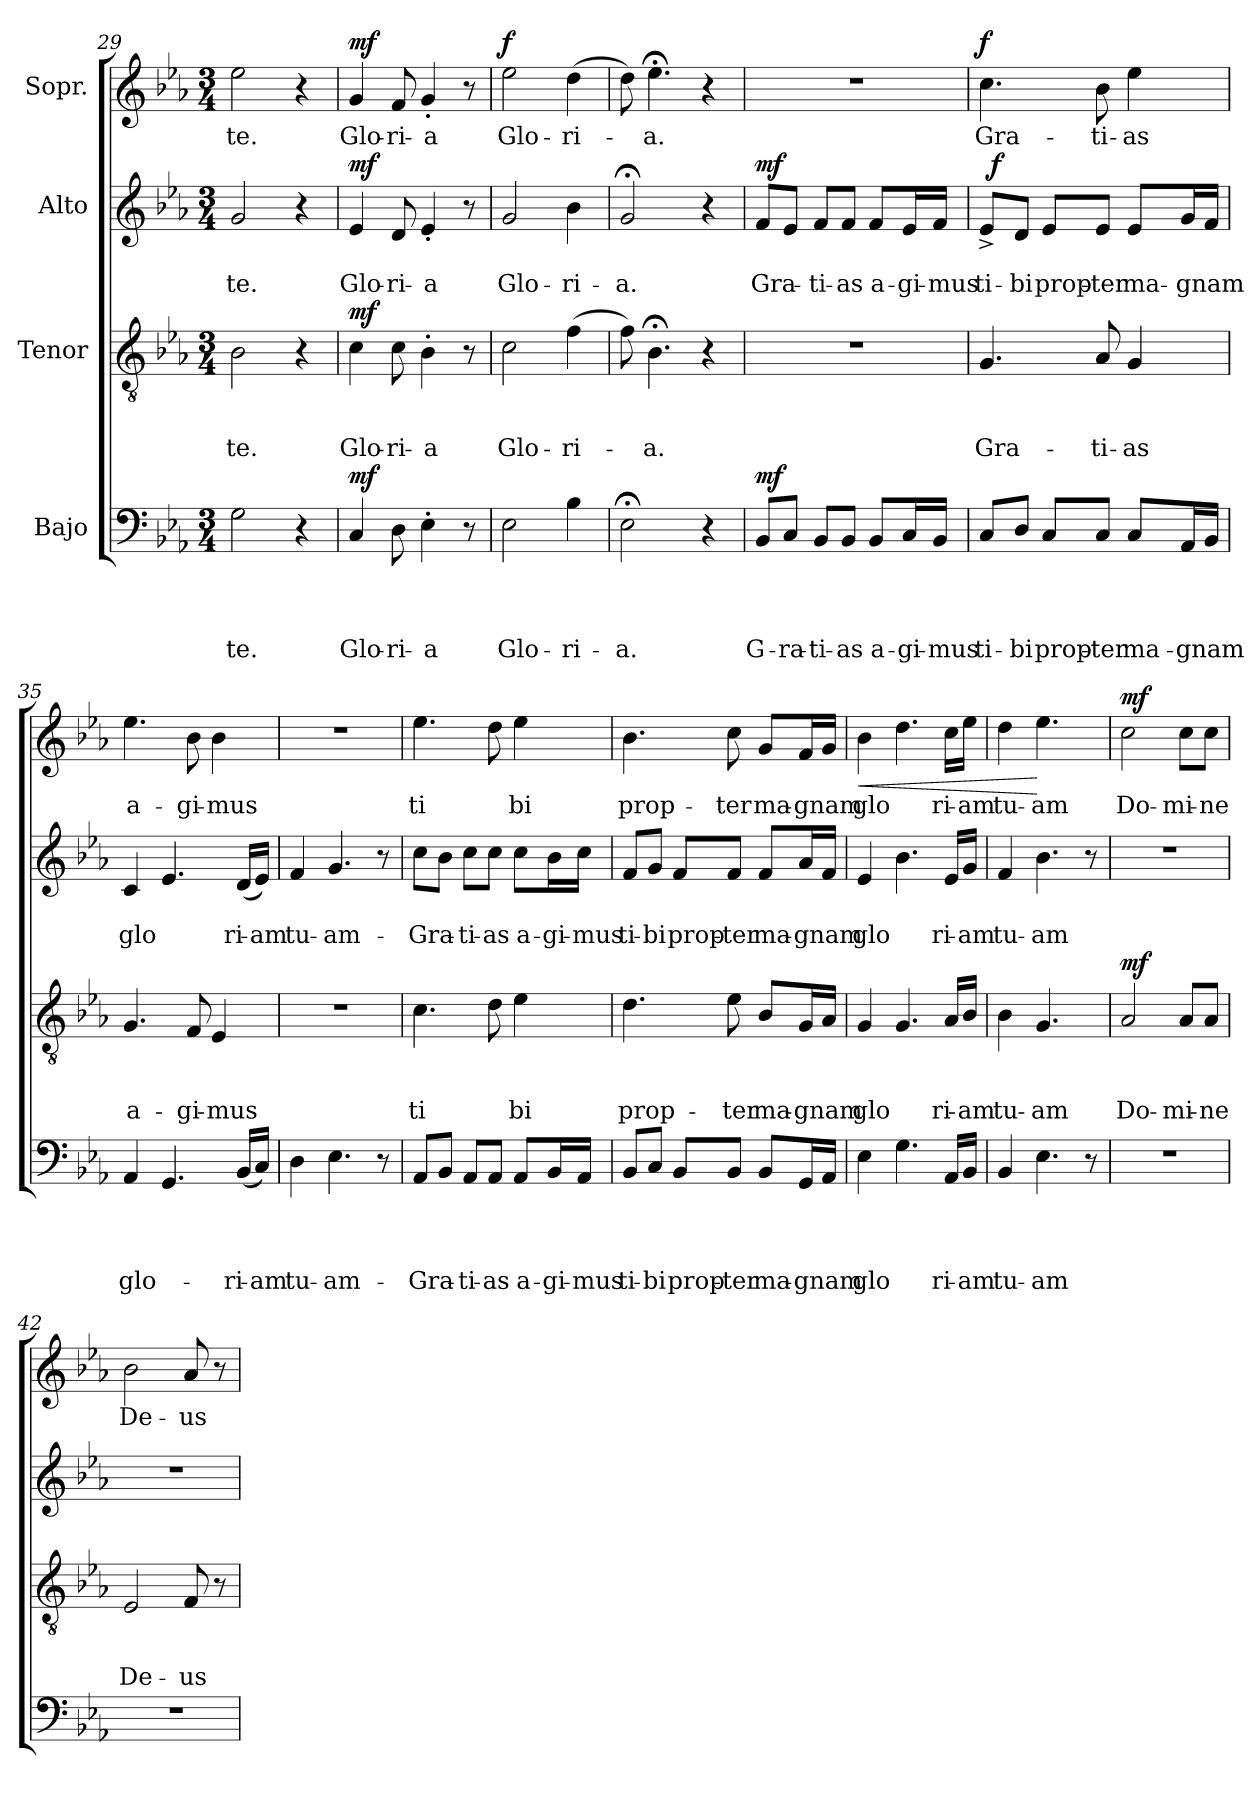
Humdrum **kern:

**kern	**text	**text	**text	**text	**dynam	**kern	**text	**text	**text	**dynam	**kern	**text	**text	**dynam	**kern	**text	**dynam
*part4	*part4	*part4	*part4	*part4	*part4	*part3	*part3	*part3	*part3	*part3	*part2	*part2	*part2	*part2	*part1	*part1	*part1
*staff4	*staff4	*staff4	*staff4	*staff4	*staff4	*staff3	*staff3	*staff3	*staff3	*staff3	*staff2	*staff2	*staff2	*staff2	*staff1	*staff1	*staff1
*I"Bajo	*	*	*	*	*	*I"Tenor	*	*	*	*	*I"Alto	*	*	*	*I"Sopr.	*	*
!!LO:LB:g=z
*clefF4	*	*	*	*	*	*clefGv2	*	*	*	*	*clefG2	*	*	*	*clefG2	*	*
*k[b-e-a-]	*	*	*	*	*	*k[b-e-a-]	*	*	*	*	*k[b-e-a-]	*	*	*	*k[b-e-a-]	*	*
*E-:	*	*	*	*	*	*E-:	*	*	*	*	*E-:	*	*	*	*E-:	*	*
*M3/4	*	*	*	*	*	*M3/4	*	*	*	*	*M3/4	*	*	*	*M3/4	*	*
=29	=29	=29	=29	=29	=29	=29	=29	=29	=29	=29	=29	=29	=29	=29	=29	=29	=29
!	!	!	!	!LO:LY:b	!	!	!	!	!LO:LY:b	!	!	!	!LO:LY:b	!	!	!LO:LY:b	!
2G\	.	.	.	te.	.	2B-\	.	.	te.	.	2g/	.	te.	.	2ee-\	te.	.
4r	.	.	.	.	.	4r	.	.	.	.	4r	.	.	.	4r	.	.
=30	=30	=30	=30	=30	=30	=30	=30	=30	=30	=30	=30	=30	=30	=30	=30	=30	=30
!	!	!	!	!LO:LY:b	!LO:DY:b	!	!	!	!LO:LY:b	!LO:DY:b	!	!	!LO:LY:b	!LO:DY:b	!	!LO:LY:b	!LO:DY:b
4C/	.	.	.	Glo-	mf	4c\	.	.	Glo-	mf	4e-/	.	Glo-	mf	4g/	Glo-	mf
!	!	!	!	!LO:LY:b	!	!	!	!	!LO:LY:b	!	!	!	!LO:LY:b	!	!	!LO:LY:b	!
8D\	.	.	.	-ri-	.	8c\	.	.	-ri-	.	8d/	.	-ri-	.	8f/	-ri-	.
!	!	!	!	!LO:LY:b:rj	!	!	!	!	!LO:LY:b:rj	!	!	!	!LO:LY:b:rj	!	!	!LO:LY:b:rj	!
4E-'>\	.	.	.	-a	.	4B-'>\	.	.	-a	.	4e-'</	.	-a	.	4g'</	-a	.
8r	.	.	.	.	.	8r	.	.	.	.	8r	.	.	.	8r	.	.
=31	=31	=31	=31	=31	=31	=31	=31	=31	=31	=31	=31	=31	=31	=31	=31	=31	=31
!	!	!	!	!LO:LY:b	!	!	!	!	!LO:LY:b	!	!	!	!LO:LY:b	!	!	!LO:LY:b	!LO:DY:a
2E-\	.	.	.	Glo-	.	2c\	.	.	Glo-	.	2g/	.	Glo-	.	2ee-\	Glo-	f
!	!	!	!	!LO:LY:b	!	!	!	!	!LO:LY:b	!	!	!	!LO:LY:b	!	!	!LO:LY:b	!
4B-\	.	.	.	-ri-	.	(<4f\	.	.	-ri-	.	4b-\	.	-ri-	.	(>4dd\	-ri-	.
=32	=32	=32	=32	=32	=32	=32	=32	=32	=32	=32	=32	=32	=32	=32	=32	=32	=32
!	!	!	!	!LO:LY:b	!	!	!	!	!	!	!	!	!LO:LY:b	!	!	!	!
2E-;<\	.	.	.	-a.	.	8f\)	.	.	.	.	2g;/	.	-a.	.	8dd\)	.	.
!	!	!	!	!	!	!	!	!	!LO:LY:b	!	!	!	!	!	!	!LO:LY:b	!
.	.	.	.	.	.	4.B-;<\	.	.	-a.	.	.	.	.	.	4.ee-;<\	-a.	.
4r	.	.	.	.	.	4r	.	.	.	.	4r	.	.	.	4r	.	.
!!LO:LB:g=z
=33	=33	=33	=33	=33	=33	=33	=33	=33	=33	=33	=33	=33	=33	=33	=33	=33	=33
!	!	!	!	!LO:LY:b	!LO:DY:a	!LO:N:vis=1	!	!	!	!	!	!	!LO:LY:b	!LO:DY:a	!LO:N:vis=1	!	!
8BB-/L	.	.	.	G-	mf	2.r	.	.	.	.	8f/L	.	Gra-	mf	2.r	.	.
!	!	!	!	!LO:LY:b:rj	!	!	!	!	!	!	!	!	!	!	!	!	!
8C/J	.	.	.	-ra-	.	.	.	.	.	.	8e-/J	.	.	.	.	.	.
!	!	!	!	!LO:LY:b	!	!	!	!	!	!	!	!	!LO:LY:b	!	!	!	!
8BB-/L	.	.	.	-ti-	.	.	.	.	.	.	8f/L	.	-ti-	.	.	.	.
!	!	!	!	!LO:LY:b	!	!	!	!	!	!	!	!	!LO:LY:b	!	!	!	!
8BB-/J	.	.	.	-as	.	.	.	.	.	.	8f/J	.	-as	.	.	.	.
!	!	!	!	!LO:LY:b:rj	!	!	!	!	!	!	!	!	!LO:LY:b:rj	!	!	!	!
8BB-/L	.	.	.	a-	.	.	.	.	.	.	8f/L	.	a-	.	.	.	.
!	!	!	!	!LO:LY:b	!	!	!	!	!	!	!	!	!LO:LY:b	!	!	!	!
16C/L	.	.	.	-gi-	.	.	.	.	.	.	16e-/L	.	-gi-	.	.	.	.
!	!	!	!	!LO:LY:b	!	!	!	!	!	!	!	!	!LO:LY:b	!	!	!	!
16BB-/JJ	.	.	.	-mus	.	.	.	.	.	.	16f/JJ	.	-mus	.	.	.	.
=34	=34	=34	=34	=34	=34	=34	=34	=34	=34	=34	=34	=34	=34	=34	=34	=34	=34
!	!	!	!	!LO:LY:b	!	!	!	!	!LO:LY:b	!	!	!	!LO:LY:b	!	!	!LO:LY:b	!LO:DY:a
*	*	*	*	*	*	*	*	*	*	*	*^	*	*	*	*	*	*
8C/L	.	.	.	ti-	.	4.G/	.	.	Gra-	.	8e-^</L	32ryy	.	ti-	.	4.cc\	Gra-	f
!	!	!	!	!	!	!	!	!	!	!	!	!	!	!	!LO:DY:b	!	!	!
.	.	.	.	.	.	.	.	.	.	.	.	2ryy	.	.	f	.	.	.
!	!	!	!	!LO:LY:b:rj	!	!	!	!	!	!	!	!	!	!LO:LY:b:rj	!	!	!	!
8D/J	.	.	.	-bi	.	.	.	.	.	.	8d/J	.	.	-bi	.	.	.	.
!	!	!	!	!LO:LY:b	!	!	!	!	!	!	!	!	!	!LO:LY:b	!	!	!	!
8C/L	.	.	.	prop-	.	.	.	.	.	.	8e-/L	.	.	prop-	.	.	.	.
!	!	!	!	!LO:LY:b	!	!	!	!	!LO:LY:b	!	!	!	!	!LO:LY:b	!	!	!LO:LY:b	!
8C/J	.	.	.	-ter	.	8A-/	.	.	-ti-	.	8e-/J	.	.	-ter	.	8b-\	-ti-	.
!	!	!	!	!LO:LY:b	!	!	!	!	!LO:LY:b	!	!	!	!	!LO:LY:b	!	!	!LO:LY:b	!
8C/L	.	.	.	m­a-	.	4G/	.	.	-as	.	8e-/L	.	.	ma-	.	4ee-\	-as	.
.	.	.	.	.	.	.	.	.	.	.	.	8..ryy	.	.	.	.	.	.
!	!	!	!	!LO:LY:b	!	!	!	!	!	!	!	!	!	!LO:LY:b	!	!	!	!
16AA-/L	.	.	.	-gnam	.	.	.	.	.	.	16g/L	.	.	-gnam	.	.	.	.
16BB-/JJ	.	.	.	.	.	.	.	.	.	.	16f/JJ	.	.	.	.	.	.	.
=35	=35	=35	=35	=35	=35	=35	=35	=35	=35	=35	=35	=35	=35	=35	=35	=35	=35	=35
!	!	!	!	!LO:LY:b	!	!	!	!	!LO:LY:b:rj	!	!	!	!	!LO:LY:b	!	!	!LO:LY:b:rj	!
*	*	*	*	*	*	*	*	*	*	*	*v	*v	*	*	*	*	*	*
4AA-/	.	.	.	glo-	.	4.G/	.	.	a-	.	4c/	.	glo	.	4.ee-\	a-	.
4.GG/	.	.	.	.	.	.	.	.	.	.	4.e-/	.	.	.	.	.	.
!	!	!	!	!	!	!	!	!	!LO:LY:b	!	!	!	!	!	!	!LO:LY:b	!
.	.	.	.	.	.	8F/	.	.	-gi-	.	.	.	.	.	8b-\	-gi-	.
!	!	!	!	!	!	!	!	!	!LO:LY:b	!	!	!	!	!	!	!LO:LY:b	!
.	.	.	.	.	.	4E-/	.	.	-mus	.	.	.	.	.	4b-\	-mus	.
!	!	!	!	!LO:LY:b	!	!	!	!	!	!	!	!	!LO:LY:b	!	!	!	!
(<16BB-/LL	.	.	.	-ri-	.	.	.	.	.	.	(<16d/LL	.	ri-	.	.	.	.
!	!	!	!	!LO:LY:b	!	!	!	!	!	!	!	!	!LO:LY:b	!	!	!	!
16C/JJ)	.	.	.	-am	.	.	.	.	.	.	16e-/JJ)	.	-am	.	.	.	.
!!LO:PB:g=z
=36	=36	=36	=36	=36	=36	=36	=36	=36	=36	=36	=36	=36	=36	=36	=36	=36	=36
!	!	!	!	!LO:LY:b	!	!LO:N:vis=1	!	!	!	!	!	!	!LO:LY:b	!	!LO:N:vis=1	!	!
4D\	.	.	.	tu-	.	2.r	.	.	.	.	4f/	.	tu-	.	2.r	.	.
!	!	!	!	!LO:LY:b	!	!	!	!	!	!	!	!	!LO:LY:b	!	!	!	!
4.E-\	.	.	.	-am-	.	.	.	.	.	.	4.g/	.	-am-	.	.	.	.
8r	.	.	.	.	.	.	.	.	.	.	8r	.	.	.	.	.	.
=37	=37	=37	=37	=37	=37	=37	=37	=37	=37	=37	=37	=37	=37	=37	=37	=37	=37
!	!	!	!	!LO:LY:b	!	!	!	!	!LO:LY:b	!	!	!	!LO:LY:b	!	!	!LO:LY:b	!
8AA-/L	.	.	.	-Gra-	.	4.c\	.	.	ti	.	8cc\L	.	-Gra-	.	4.ee-\	ti	.
8BB-/J	.	.	.	.	.	.	.	.	.	.	8b-\J	.	.	.	.	.	.
!	!	!	!	!LO:LY:b	!	!	!	!	!	!	!	!	!LO:LY:b	!	!	!	!
8AA-/L	.	.	.	-ti-	.	.	.	.	.	.	8cc\L	.	-ti-	.	.	.	.
!	!	!	!	!LO:LY:b	!	!	!	!	!	!	!	!	!LO:LY:b	!	!	!	!
8AA-/J	.	.	.	-as	.	8d\	.	.	.	.	8cc\J	.	-as	.	8dd\	.	.
!	!	!	!	!LO:LY:b	!	!	!	!	!LO:LY:b	!	!	!	!LO:LY:b	!	!	!LO:LY:b	!
8AA-/L	.	.	.	a-	.	4e-\	.	.	bi	.	8cc\L	.	a-	.	4ee-\	bi	.
!	!	!	!	!LO:LY:b	!	!	!	!	!	!	!	!	!LO:LY:b	!	!	!	!
16BB-/L	.	.	.	-gi-	.	.	.	.	.	.	16b-\L	.	-gi-	.	.	.	.
!	!	!	!	!LO:LY:b	!	!	!	!	!	!	!	!	!LO:LY:b	!	!	!	!
16AA-/JJ	.	.	.	-mus	.	.	.	.	.	.	16cc\JJ	.	-mus	.	.	.	.
=38	=38	=38	=38	=38	=38	=38	=38	=38	=38	=38	=38	=38	=38	=38	=38	=38	=38
!	!	!	!	!LO:LY:b	!	!	!	!	!LO:LY:b	!	!	!	!LO:LY:b	!	!	!LO:LY:b	!
8BB-/L	.	.	.	ti-	.	4.d\	.	.	prop-	.	8f/L	.	ti-	.	4.b-\	prop-	.
!	!	!	!	!LO:LY:b:rj	!	!	!	!	!	!	!	!	!LO:LY:b:rj	!	!	!	!
8C/J	.	.	.	-bi	.	.	.	.	.	.	8g/J	.	-bi	.	.	.	.
!	!	!	!	!LO:LY:b	!	!	!	!	!	!	!	!	!LO:LY:b	!	!	!	!
8BB-/L	.	.	.	prop-	.	.	.	.	.	.	8f/L	.	prop-	.	.	.	.
!	!	!	!	!LO:LY:b:rj	!	!	!	!	!LO:LY:b	!	!	!	!LO:LY:b:rj	!	!	!LO:LY:b	!
8BB-/J	.	.	.	-ter	.	8e-\	.	.	-ter	.	8f/J	.	-ter	.	8cc\	-ter	.
!	!	!	!	!LO:LY:b	!	!	!	!	!LO:LY:b	!	!	!	!LO:LY:b	!	!	!LO:LY:b	!
8BB-/L	.	.	.	ma-	.	8B-/L	.	.	ma-	.	8f/L	.	ma-	.	8g/L	ma-	.
!	!	!	!	!LO:LY:b	!	!	!	!	!LO:LY:b	!	!	!	!LO:LY:b	!	!	!LO:LY:b	!
16GG/L	.	.	.	-gnam	.	16G/L	.	.	-gnam	.	16a-/L	.	-gnam	.	16f/L	-gnam	.
16AA-/JJ	.	.	.	.	.	16A-/JJ	.	.	.	.	16f/JJ	.	.	.	16g/JJ	.	.
!!LO:LB:g=z
=39	=39	=39	=39	=39	=39	=39	=39	=39	=39	=39	=39	=39	=39	=39	=39	=39	=39
!	!	!	!	!LO:LY:b	!	!	!	!	!LO:LY:b	!	!	!	!LO:LY:b	!	!	!LO:LY:b	!LO:HP:b
4E-\	.	.	.	glo	.	4G/	.	.	glo	.	4e-/	.	glo	.	4b-\	glo	<
4.G\	.	.	.	.	.	4.G/	.	.	.	.	4.b-\	.	.	.	4.dd\	.	.
!	!	!	!	!LO:LY:b	!	!	!	!	!LO:LY:b	!	!	!	!LO:LY:b	!	!	!LO:LY:b	!
16AA-/LL	.	.	.	ri-	.	16A-/LL	.	.	ri-	.	16e-/LL	.	ri-	.	16cc\LL	ri-	.
!	!	!	!	!LO:LY:b	!	!	!	!	!LO:LY:b	!	!	!	!LO:LY:b	!	!	!LO:LY:b	!
16BB-/JJ	.	.	.	-am	.	16B-/JJ	.	.	-am	.	16g/JJ	.	-am	.	16ee-\JJ	-am	.
=40	=40	=40	=40	=40	=40	=40	=40	=40	=40	=40	=40	=40	=40	=40	=40	=40	=40
!	!	!	!	!LO:LY:b	!	!	!	!	!LO:LY:b	!	!	!	!LO:LY:b	!	!	!LO:LY:b	!
4BB-/	.	.	.	tu-	.	4B-\	.	.	tu-	.	4f/	.	tu-	.	4dd\	tu-	.
!	!	!	!	!LO:LY:b	!	!	!	!	!LO:LY:b	!	!	!	!LO:LY:b	!	!	!LO:LY:b	!
4.E-\	.	.	.	-am	.	4.G/	.	.	-am	.	4.b-\	.	-am	.	4.ee-\	-am	[
8r	.	.	.	.	.	8ryy	.	.	.	.	8r	.	.	.	8ryy	.	.
=41	=41	=41	=41	=41	=41	=41	=41	=41	=41	=41	=41	=41	=41	=41	=41	=41	=41
!LO:N:vis=1	!	!	!	!	!	!	!	!	!LO:LY:b	!LO:DY:a	!LO:N:vis=1	!	!	!	!	!LO:LY:b	!LO:DY:a
2.r	.	.	.	.	.	2A-/	.	.	Do-	mf	2.r	.	.	.	2cc\	Do-	mf
!	!	!	!	!	!	!	!	!	!LO:LY:b	!	!	!	!	!	!	!LO:LY:b	!
.	.	.	.	.	.	8A-/L	.	.	-mi-	.	.	.	.	.	8cc\L	-mi-	.
!	!	!	!	!	!	!	!	!	!LO:LY:b	!	!	!	!	!	!	!LO:LY:b	!
.	.	.	.	.	.	8A-/J	.	.	-ne	.	.	.	.	.	8cc\J	-ne	.
=42	=42	=42	=42	=42	=42	=42	=42	=42	=42	=42	=42	=42	=42	=42	=42	=42	=42
!LO:N:vis=1	!	!	!	!	!	!	!	!	!LO:LY:b	!	!LO:N:vis=1	!	!	!	!	!LO:LY:b	!
2.r	.	.	.	.	.	2E-/	.	.	De-	.	2.r	.	.	.	2b-\	De-	.
!	!	!	!	!	!	!	!	!	!LO:LY:b	!	!	!	!	!	!	!LO:LY:b	!
.	.	.	.	.	.	8F/	.	.	-us	.	.	.	.	.	8a-/	-us	.
.	.	.	.	.	.	8r	.	.	.	.	.	.	.	.	8r	.	.
=	=	=	=	=	=	=	=	=	=	=	=	=	=	=	=	=	=
*-	*-	*-	*-	*-	*-	*-	*-	*-	*-	*-	*-	*-	*-	*-	*-	*-	*-
